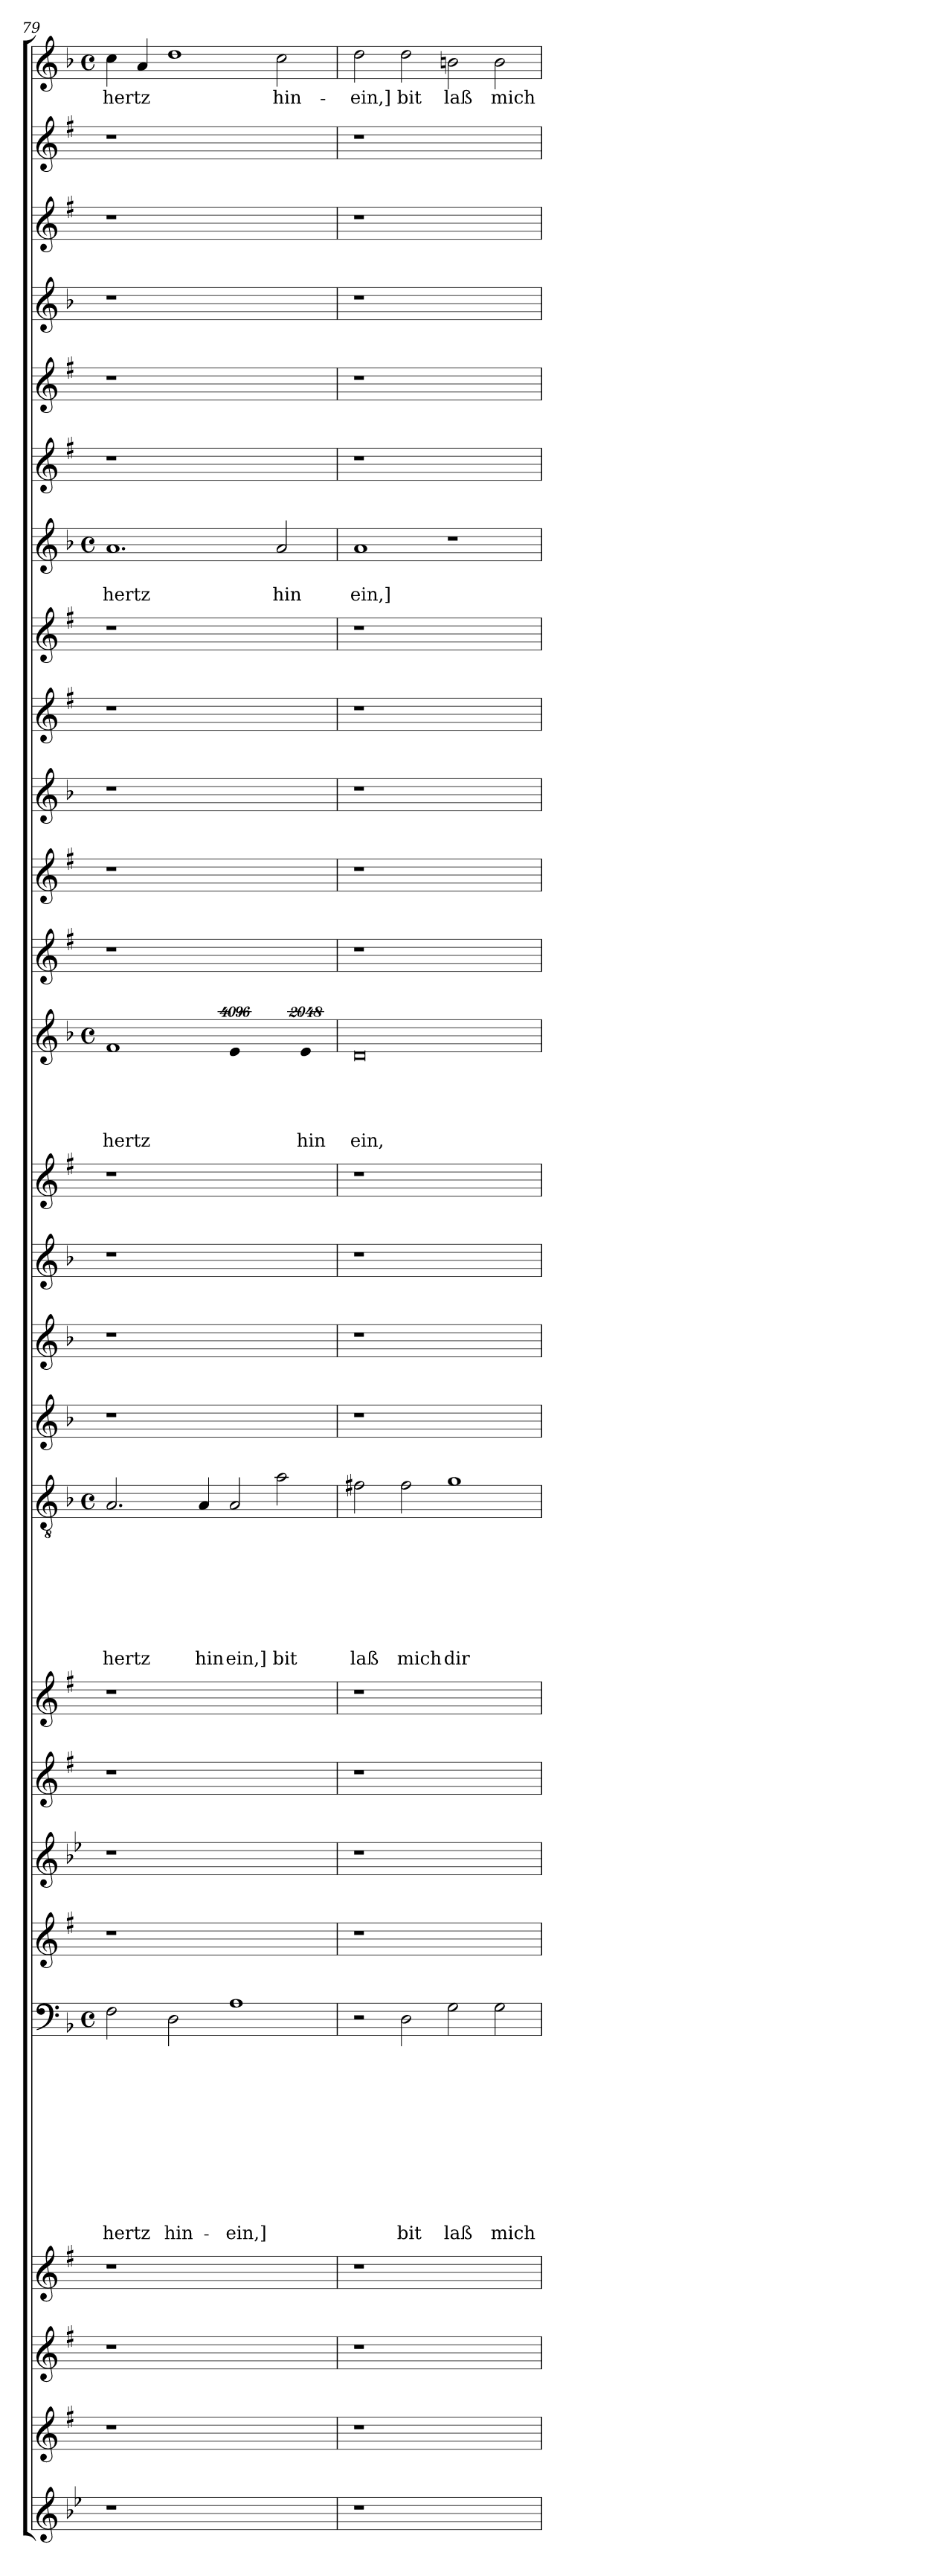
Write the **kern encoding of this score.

**kern	**kern	**kern	**kern	**kern	**text	**text	**text	**text	**text	**text	**text	**text	**text	**text	**text	**kern	**kern	**kern	**kern	**kern	**text	**text	**text	**text	**text	**text	**text	**text	**kern	**kern	**kern	**kern	**kern	**text	**text	**text	**text	**text	**kern	**kern	**kern	**kern	**kern	**kern	**text	**text	**kern	**kern	**kern	**kern	**kern	**kern	**text
*part27	*part26	*part25	*part24	*part23	*part23	*part23	*part23	*part23	*part23	*part23	*part23	*part23	*part23	*part23	*part23	*part22	*part21	*part20	*part19	*part18	*part18	*part18	*part18	*part18	*part18	*part18	*part18	*part18	*part17	*part16	*part15	*part14	*part13	*part13	*part13	*part13	*part13	*part13	*part12	*part11	*part10	*part9	*part8	*part7	*part7	*part7	*part6	*part5	*part4	*part3	*part2	*part1	*part1
*staff27	*staff26	*staff25	*staff24	*staff23	*staff23	*staff23	*staff23	*staff23	*staff23	*staff23	*staff23	*staff23	*staff23	*staff23	*staff23	*staff22	*staff21	*staff20	*staff19	*staff18	*staff18	*staff18	*staff18	*staff18	*staff18	*staff18	*staff18	*staff18	*staff17	*staff16	*staff15	*staff14	*staff13	*staff13	*staff13	*staff13	*staff13	*staff13	*staff12	*staff11	*staff10	*staff9	*staff8	*staff7	*staff7	*staff7	*staff6	*staff5	*staff4	*staff3	*staff2	*staff1	*staff1
*clefG2	*clefG2	*clefG2	*clefG2	*clefF4	*	*	*	*	*	*	*	*	*	*	*	*clefG2	*clefG2	*clefG2	*clefG2	*clefGv2	*	*	*	*	*	*	*	*	*clefG2	*clefG2	*clefG2	*clefG2	*clefG2	*	*	*	*	*	*clefG2	*clefG2	*clefG2	*clefG2	*clefG2	*clefG2	*	*	*clefG2	*clefG2	*clefG2	*clefG2	*clefG2	*clefG2	*
*	*ITrd1c2	*ITrd1c2	*ITrd1c2	*	*	*	*	*	*	*	*	*	*	*	*	*ITrd1c2	*	*ITrd1c2	*ITrd1c2	*	*	*	*	*	*	*	*	*	*ITrd-3c-5	*ITrd-3c-5	*ITrd-3c-5	*ITrd1c2	*	*	*	*	*	*	*ITrd1c2	*ITrd1c2	*ITrd-3c-5	*ITrd1c2	*ITrd1c2	*	*	*	*ITrd1c2	*ITrd1c2	*ITrd1c2	*ITrd1c2	*ITrd1c2	*ITrd-3c-5	*
*k[b-e-]	*k[b-]	*k[b-]	*k[b-]	*k[b-]	*	*	*	*	*	*	*	*	*	*	*	*k[b-]	*k[b-e-]	*k[b-]	*k[b-]	*k[b-]	*	*	*	*	*	*	*	*	*k[b-e-]	*k[b-e-]	*k[b-e-]	*k[b-]	*k[b-]	*	*	*	*	*	*k[b-]	*k[b-]	*k[b-e-]	*k[b-]	*k[b-]	*k[b-]	*	*	*k[b-]	*k[b-]	*k[b-e-a-]	*k[b-]	*k[b-]	*k[b-e-]	*
*B-:	*F:	*F:	*F:	*F:	*	*	*	*	*	*	*	*	*	*	*	*F:	*B-:	*F:	*F:	*F:	*	*	*	*	*	*	*	*	*B-:	*B-:	*B-:	*F:	*F:	*	*	*	*	*	*F:	*F:	*B-:	*F:	*F:	*F:	*	*	*F:	*F:	*E-:	*F:	*F:	*B-:	*
*	*	*	*	*M4/4	*	*	*	*	*	*	*	*	*	*	*	*	*	*	*	*M4/4	*	*	*	*	*	*	*	*	*	*	*	*	*M4/4	*	*	*	*	*	*	*	*	*	*	*M4/4	*	*	*	*	*	*	*	*M4/4	*
*	*	*	*	*met(c)	*	*	*	*	*	*	*	*	*	*	*	*	*	*	*	*met(c)	*	*	*	*	*	*	*	*	*	*	*	*	*met(c)	*	*	*	*	*	*	*	*	*	*	*met(c)	*	*	*	*	*	*	*	*met(c)	*
=79	=79	=79	=79	=79	=79	=79	=79	=79	=79	=79	=79	=79	=79	=79	=79	=79	=79	=79	=79	=79	=79	=79	=79	=79	=79	=79	=79	=79	=79	=79	=79	=79	=79	=79	=79	=79	=79	=79	=79	=79	=79	=79	=79	=79	=79	=79	=79	=79	=79	=79	=79	=79	=79
!	!	!	!	!	!	!	!	!	!	!	!	!	!	!	!LO:LY:b	!	!	!	!	!	!	!	!	!	!	!	!	!LO:LY:b	!	!	!	!	!	!	!	!	!	!LO:LY:b	!	!	!	!	!	!	!	!LO:LY:b	!	!	!	!	!	!	!LO:LY:b
1r	1r	1r	1r	2F\	.	.	.	.	.	.	.	.	.	.	hertz	1r	1r	1r	1r	2.A/	.	.	.	.	.	.	.	hertz	1r	1r	1r	1r	1f	.	.	.	.	hertz	1r	1r	1r	1r	1r	1.a	.	hertz	1r	1r	1r	1r	1r	4ff\	hertz
.	.	.	.	.	.	.	.	.	.	.	.	.	.	.	.	.	.	.	.	.	.	.	.	.	.	.	.	.	.	.	.	.	.	.	.	.	.	.	.	.	.	.	.	.	.	.	.	.	.	.	.	4dd/	.
!	!	!	!	!	!	!	!	!	!	!	!	!	!	!	!LO:LY:b	!	!	!	!	!	!	!	!	!	!	!	!	!	!	!	!	!	!	!	!	!	!	!	!	!	!	!	!	!	!	!	!	!	!	!	!	!	!
.	.	.	.	2D\	.	.	.	.	.	.	.	.	.	.	hin-	.	.	.	.	.	.	.	.	.	.	.	.	.	.	.	.	.	.	.	.	.	.	.	.	.	.	.	.	.	.	.	.	.	.	.	.	1gg	.
!	!	!	!	!	!	!	!	!	!	!	!	!	!	!	!	!	!	!	!	!	!	!	!	!	!	!	!	!LO:LY:b	!	!	!	!	!	!	!	!	!	!	!	!	!	!	!	!	!	!	!	!	!	!	!	!	!
.	.	.	.	.	.	.	.	.	.	.	.	.	.	.	.	.	.	.	.	4A/	.	.	.	.	.	.	.	hin	.	.	.	.	.	.	.	.	.	.	.	.	.	.	.	.	.	.	.	.	.	.	.	.	.
!	!	!	!	!	!	!	!	!	!	!	!	!	!	!	!LO:LY:b	!	!	!	!	!	!	!	!	!	!	!	!	!LO:LY:b	!	!	!	!	!LO:N:vis=1	!	!	!	!	!	!	!	!	!	!	!	!	!	!	!	!	!	!	!	!
1ryy	1ryy	1ryy	1ryy	1A	.	.	.	.	.	.	.	.	.	.	-ein,]	1ryy	1ryy	1ryy	1ryy	2A/	.	.	.	.	.	.	.	ein,]	1ryy	1ryy	1ryy	1ryy	4096%2731e	.	.	.	.	.	1ryy	1ryy	1ryy	1ryy	1ryy	.	.	.	1ryy	1ryy	1ryy	1ryy	1ryy	.	.
!	!	!	!	!	!	!	!	!	!	!	!	!	!	!	!	!	!	!	!	!	!	!	!	!	!	!	!	!LO:LY:b	!	!	!	!	!	!	!	!	!	!	!	!	!	!	!	!	!	!LO:LY:b	!	!	!	!	!	!	!LO:LY:b
.	.	.	.	.	.	.	.	.	.	.	.	.	.	.	.	.	.	.	.	2a\	.	.	.	.	.	.	.	bit	.	.	.	.	.	.	.	.	.	.	.	.	.	.	.	2a/	.	hin	.	.	.	.	.	2ff\	hin-
!	!	!	!	!	!	!	!	!	!	!	!	!	!	!	!	!	!	!	!	!	!	!	!	!	!	!	!	!	!	!	!	!	!LO:N:vis=2	!	!	!	!	!LO:LY:b	!	!	!	!	!	!	!	!	!	!	!	!	!	!	!
.	.	.	.	.	.	.	.	.	.	.	.	.	.	.	.	.	.	.	.	.	.	.	.	.	.	.	.	.	.	.	.	.	4096%1365e/	.	.	.	.	hin	.	.	.	.	.	.	.	.	.	.	.	.	.	.	.
=80	=80	=80	=80	=80	=80	=80	=80	=80	=80	=80	=80	=80	=80	=80	=80	=80	=80	=80	=80	=80	=80	=80	=80	=80	=80	=80	=80	=80	=80	=80	=80	=80	=80	=80	=80	=80	=80	=80	=80	=80	=80	=80	=80	=80	=80	=80	=80	=80	=80	=80	=80	=80	=80
!	!	!	!	!	!	!	!	!	!	!	!	!	!	!	!	!	!	!	!	!	!	!	!	!	!	!	!	!LO:LY:b	!	!	!	!	!	!	!	!	!	!LO:LY:b	!	!	!	!	!	!	!	!LO:LY:b	!	!	!	!	!	!	!LO:LY:b
1r	1r	1r	1r	2r	.	.	.	.	.	.	.	.	.	.	.	1r	1r	1r	1r	2f#X\	.	.	.	.	.	.	.	laß	1r	1r	1r	1r	0d	.	.	.	.	ein,	1r	1r	1r	1r	1r	1a	.	ein,]	1r	1r	1r	1r	1r	2gg\	-ein,]
!	!	!	!	!	!	!	!	!	!	!	!	!	!	!	!LO:LY:b	!	!	!	!	!	!	!	!	!	!	!	!	!LO:LY:b	!	!	!	!	!	!	!	!	!	!	!	!	!	!	!	!	!	!	!	!	!	!	!	!	!LO:LY:b
.	.	.	.	2D\	.	.	.	.	.	.	.	.	.	.	bit	.	.	.	.	2f#\	.	.	.	.	.	.	.	mich	.	.	.	.	.	.	.	.	.	.	.	.	.	.	.	.	.	.	.	.	.	.	.	2gg\	bit
!	!	!	!	!	!	!	!	!	!	!	!	!	!	!	!LO:LY:b	!	!	!	!	!	!	!	!	!	!	!	!	!LO:LY:b	!	!	!	!	!	!	!	!	!	!	!	!	!	!	!	!	!	!	!	!	!	!	!	!	!LO:LY:b
1ryy	1ryy	1ryy	1ryy	2G\	.	.	.	.	.	.	.	.	.	.	laß	1ryy	1ryy	1ryy	1ryy	1g	.	.	.	.	.	.	.	dir	1ryy	1ryy	1ryy	1ryy	.	.	.	.	.	.	1ryy	1ryy	1ryy	1ryy	1ryy	1r	.	.	1ryy	1ryy	1ryy	1ryy	1ryy	2een\	laß
!	!	!	!	!	!	!	!	!	!	!	!	!	!	!	!LO:LY:b	!	!	!	!	!	!	!	!	!	!	!	!	!	!	!	!	!	!	!	!	!	!	!	!	!	!	!	!	!	!	!	!	!	!	!	!	!	!LO:LY:b
.	.	.	.	2G\	.	.	.	.	.	.	.	.	.	.	mich	.	.	.	.	.	.	.	.	.	.	.	.	.	.	.	.	.	.	.	.	.	.	.	.	.	.	.	.	.	.	.	.	.	.	.	.	2ee\	mich
=	=	=	=	=	=	=	=	=	=	=	=	=	=	=	=	=	=	=	=	=	=	=	=	=	=	=	=	=	=	=	=	=	=	=	=	=	=	=	=	=	=	=	=	=	=	=	=	=	=	=	=	=	=
*-	*-	*-	*-	*-	*-	*-	*-	*-	*-	*-	*-	*-	*-	*-	*-	*-	*-	*-	*-	*-	*-	*-	*-	*-	*-	*-	*-	*-	*-	*-	*-	*-	*-	*-	*-	*-	*-	*-	*-	*-	*-	*-	*-	*-	*-	*-	*-	*-	*-	*-	*-	*-	*-
